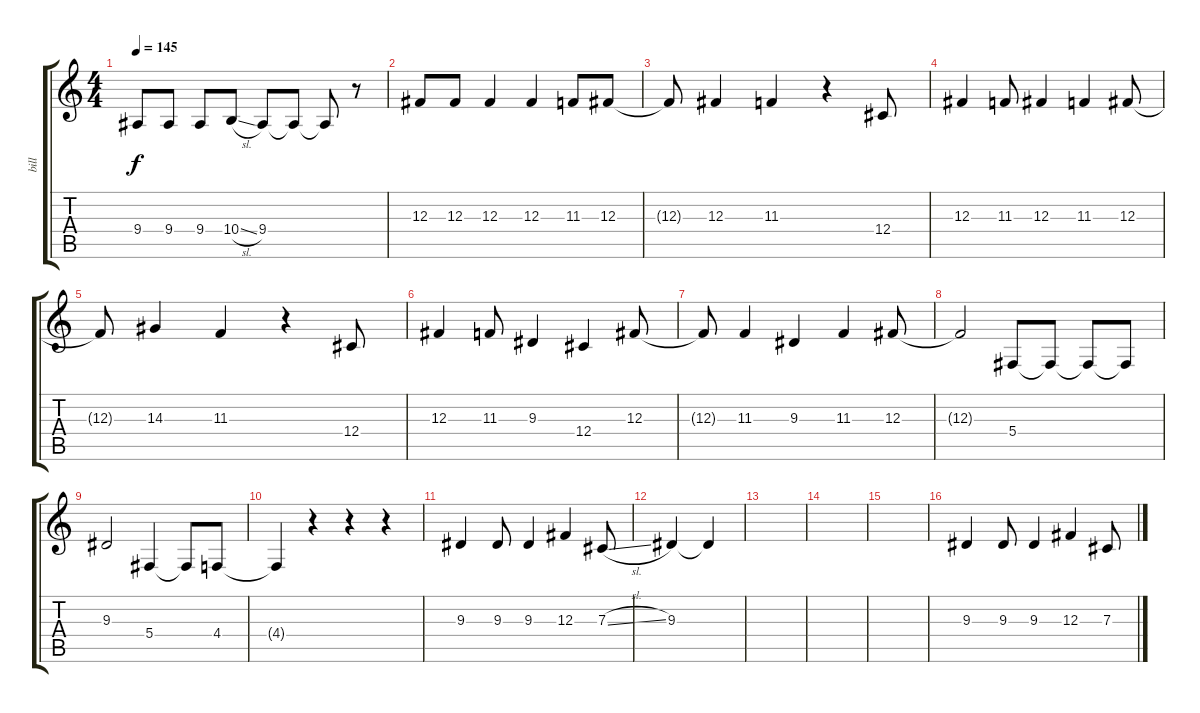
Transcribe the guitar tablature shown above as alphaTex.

\track ("bill" "bill") {instrument lead2sawtooth}
\staff {score tabs}
\tuning (Eb4 Bb3 Gb3 Db3 Ab2 Eb2) {hide}
\ts (4 4)
\tempo 145
\clef g2
\ks c
9.4.8{dy f} 9.4.8 9.4.8 10.4{sl}.8 9.4.8 9.4{t}.8 9.4{t}.8 r.8 |
12.3.8 12.3.8 12.3.4 12.3.4 11.3.8 12.3.8 |
12.3{t}.8 12.3.4 11.3.4 r.4 12.4.8 |
12.3.4 11.3.8 12.3.4 11.3.4 12.3.8 |
12.3{t}.8 14.3.4 11.3.4 r.4 12.4.8 |
12.3.4 11.3.8 9.3.4 12.4.4 12.3.8 |
12.3{t}.8 11.3.4 9.3.4 11.3.4 12.3.8 |
12.3{t}.2 5.4.8 5.4{t}.8 5.4{t}.8 5.4{t}.8 |
9.3.2 5.4.4 5.4{t}.8 4.4.8 |
4.4{t}.4 r.4 r.4 r.4 |
9.3.4 9.3.8 9.3.4 12.3.4 7.3{sl}.8 |
9.3.4 9.3{t}.4 |
|
|
|
9.3.4 9.3.8 9.3.4 12.3.4 7.3{sl}.8
